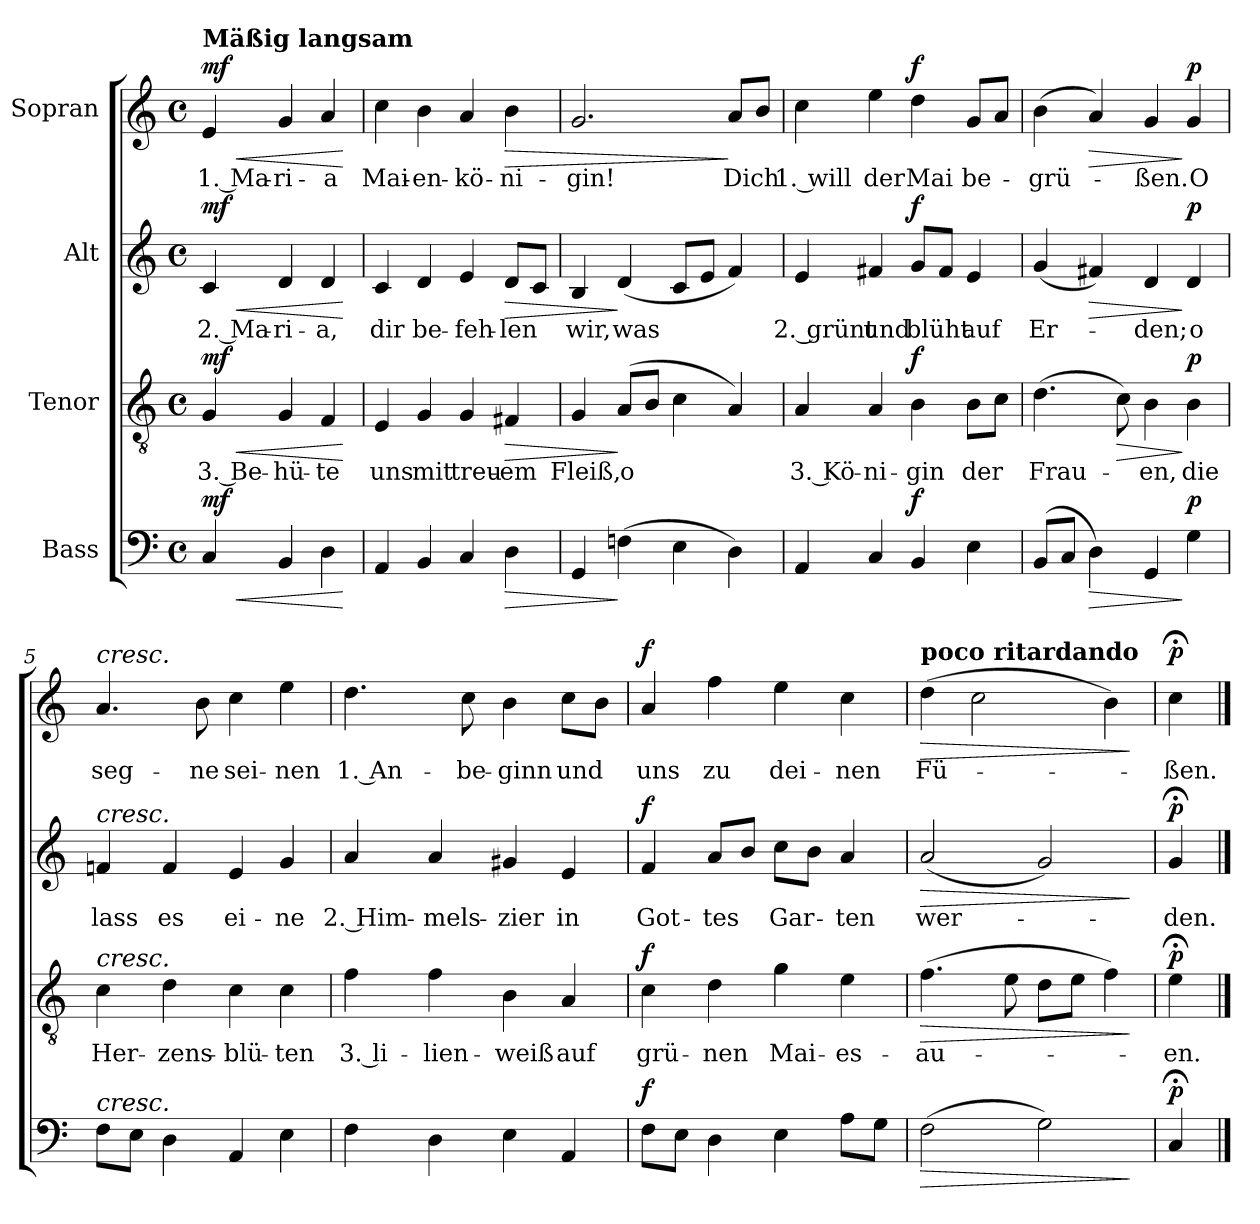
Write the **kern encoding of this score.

**kern	**dynam	**kern	**text	**dynam	**kern	**text	**dynam	**kern	**text	**dynam
*part4	*part4	*part3	*part3	*part3	*part2	*part2	*part2	*part1	*part1	*part1
*staff4	*staff4	*staff3	*staff3	*staff3	*staff2	*staff2	*staff2	*staff1	*staff1	*staff1
*I"Bass	*	*I"Tenor	*	*	*I"Alt	*	*	*I"Sopran	*	*
*clefF4	*	*clefGv2	*	*	*clefG2	*	*	*clefG2	*	*
*k[]	*	*k[]	*	*	*k[]	*	*	*k[]	*	*
*M4/4	*	*M4/4	*	*	*M4/4	*	*	*M4/4	*	*
*met(c)	*	*met(c)	*	*	*met(c)	*	*	*met(c)	*	*
=	=	=	=	=	=	=	=	=	=	=
!	!	!	!	!	!	!	!	!LO:TX:a:B:t=Mäßig langsam	!	!
!	!LO:HP:b	!	!	!LO:HP:b	!	!	!LO:HP:b	!	!	!LO:HP:b
!	!LO:DY:n=1:a	!	!	!LO:DY:n=1:a	!	!	!LO:DY:n=1:a	!	!	!LO:DY:n=1:a
4C/	< mf	4G/	3. Be-	< mf	4c/	2. Ma-	< mf	4e/	1. Ma-	< mf
4BB/	.	4G/	-hü-	.	4d/	-ri-	.	4g/	-ri-	.
4D\	.	4F/	-te	.	4d/	-a,	.	4a/	-a	.
.	[	.	.	[	.	.	[	.	.	[
=1	=1	=1	=1	=1	=1	=1	=1	=1	=1	=1
4AA/	.	4E/	uns	.	4c/	dir	.	4cc\	Mai-	.
4BB/	.	4G/	mit	.	4d/	be-	.	4b\	-en-	.
4C/	.	4G/	treu-	.	4e/	-feh-	.	4a/	-kö-	.
!	!LO:HP:b	!	!	!LO:HP:b	!	!	!LO:HP:b	!	!	!LO:HP:b
4D\	>	4F#X/	-em	>	8d/L	-len	>	4b\	-ni-	>
.	.	.	.	.	8c/J	.	.	.	.	.
=2	=2	=2	=2	=2	=2	=2	=2	=2	=2	=2
4GG/	.	4G/	Fleiß,	.	4B/	wir,	.	2.g/	-gin!	.
(4Fn\	]	(8A/L	o	]	(>4d/	was	]	.	.	.
.	.	8B/J	.	.	.	.	.	.	.	.
4E\	.	4c\	.	.	8c/L	.	.	.	.	.
.	.	.	.	.	8e/J	.	.	.	.	.
4D\)	.	4A/)	.	.	4f/)	.	.	8a/L	Dich	]
.	.	.	.	.	.	.	.	8b/J	.	.
!!LO:LB:g=z
=3	=3	=3	=3	=3	=3	=3	=3	=3	=3	=3
4AA/	.	4A/	3. Kö-	.	4e/	2. grünt	.	4cc\	1. will	.
4C/	.	4A/	-ni-	.	4f#X/	und	.	4ee\	der	.
!	!LO:DY:a	!	!	!LO:DY:a	!	!	!LO:DY:a	!	!	!LO:DY:a
4BB/	f	4B\	-gin	f	8g/L	blüht	f	4dd\	Mai	f
.	.	.	.	.	8f#/J	.	.	.	.	.
4E\	.	8B\L	der	.	4e/	auf	.	8g/L	be-	.
.	.	8c\J	.	.	.	.	.	8a/J	.	.
=4	=4	=4	=4	=4	=4	=4	=4	=4	=4	=4
(8BB/L	.	(4.d\	Frau-	.	(4g/	Er-	.	(4b\	-grü-	.
8C/J	.	.	.	.	.	.	.	.	.	.
!	!LO:HP:b	!	!	!	!	!	!LO:HP:b	!	!	!LO:HP:b
4D\)	>	.	.	.	4f#X/)	.	>	4a/)	.	>
!	!	!	!	!LO:HP:b	!	!	!	!	!	!
.	.	8c\)	.	>	.	.	.	.	.	.
4GG/	.	4B\	-en,	.	4d/	-den;	.	4g/	-ßen.	.
!	!LO:DY:n=1:a	!	!	!LO:DY:n=1:a	!	!	!LO:DY:n=1:a	!	!	!LO:DY:n=1:a
4G\	] p	4B\	die	] p	4d/	o	] p	4g/	O	] p
=5	=5	=5	=5	=5	=5	=5	=5	=5	=5	=5
!	!	!	!	!	!	!	!	!LO:TX:a:i:t=cresc.	!	!
!	!	!	!	!	!LO:TX:a:i:t=cresc.	!	!	!	!	!
!	!	!LO:TX:a:i:t=cresc.	!	!	!	!	!	!	!	!
!LO:TX:a:i:t=cresc.	!	!	!	!	!	!	!	!	!	!
8F\L	.	4c\	Her-	.	4fn/	lass	.	4.a/	seg-	.
8E\J	.	.	.	.	.	.	.	.	.	.
4D\	.	4d\	-zens-	.	4f/	es	.	.	.	.
.	.	.	.	.	.	.	.	8b\	-ne	.
4AA/	.	4c\	-blü-	.	4e/	ei-	.	4cc\	sei-	.
4E\	.	4c\	-ten	.	4g/	-ne	.	4ee\	-nen	.
!!LO:LB:g=z
=6	=6	=6	=6	=6	=6	=6	=6	=6	=6	=6
4F\	.	4f\	3. li-	.	4a/	2. Him-	.	4.dd\	1. An-	.
4D\	.	4f\	-lien-	.	4a/	-mels-	.	.	.	.
.	.	.	.	.	.	.	.	8cc\	-be-	.
4E\	.	4B\	-weiß	.	4g#X/	-zier	.	4b\	-ginn	.
4AA/	.	4A/	auf	.	4e/	in	.	8cc\L	und	.
.	.	.	.	.	.	.	.	8b\J	.	.
=7	=7	=7	=7	=7	=7	=7	=7	=7	=7	=7
!	!LO:DY:a	!	!	!LO:DY:a	!	!	!LO:DY:a	!	!	!LO:DY:a
8F\L	f	4c\	grü-	f	4f/	Got-	f	4a/	uns	f
8E\J	.	.	.	.	.	.	.	.	.	.
4D\	.	4d\	-nen	.	8a/L	-tes	.	4ff\	zu	.
.	.	.	.	.	8b/J	.	.	.	.	.
4E\	.	4g\	Mai-	.	8cc\L	Gar-	.	4ee\	dei-	.
.	.	.	.	.	8b\J	.	.	.	.	.
8A\L	.	4e\	-es-	.	4a/	-ten	.	4cc\	-nen	.
8G\J	.	.	.	.	.	.	.	.	.	.
=8	=8	=8	=8	=8	=8	=8	=8	=8	=8	=8
!	!	!	!	!	!	!	!	!LO:TX:a:B:t=poco ritardando	!	!
!	!LO:HP:b	!	!	!LO:HP:b	!	!	!LO:HP:b	!	!	!LO:HP:b
(2F\	>	(4.f\	-au-	>	(2a/	wer-	>	(4dd\	Fü-	>
.	.	.	.	.	.	.	.	2cc\	.	.
.	.	8e\	.	.	.	.	.	.	.	.
2G\)	.	8d\L	.	.	2g/)	.	.	.	.	.
.	.	8e\J	.	.	.	.	.	.	.	.
.	.	4f\)	.	.	.	.	.	4b\)	.	.
.	]	.	.	]	.	.	]	.	.	]
=9	=9	=9	=9	=9	=9	=9	=9	=9	=9	=9
!	!LO:DY:a	!	!	!LO:DY:a	!	!	!LO:DY:a	!	!	!LO:DY:a
4C;</	p	4e;<\	-en.	p	4g;</	-den.	p	4cc;<\	-ßen.	p
==	==	==	==	==	==	==	==	==	==	==
*-	*-	*-	*-	*-	*-	*-	*-	*-	*-	*-
